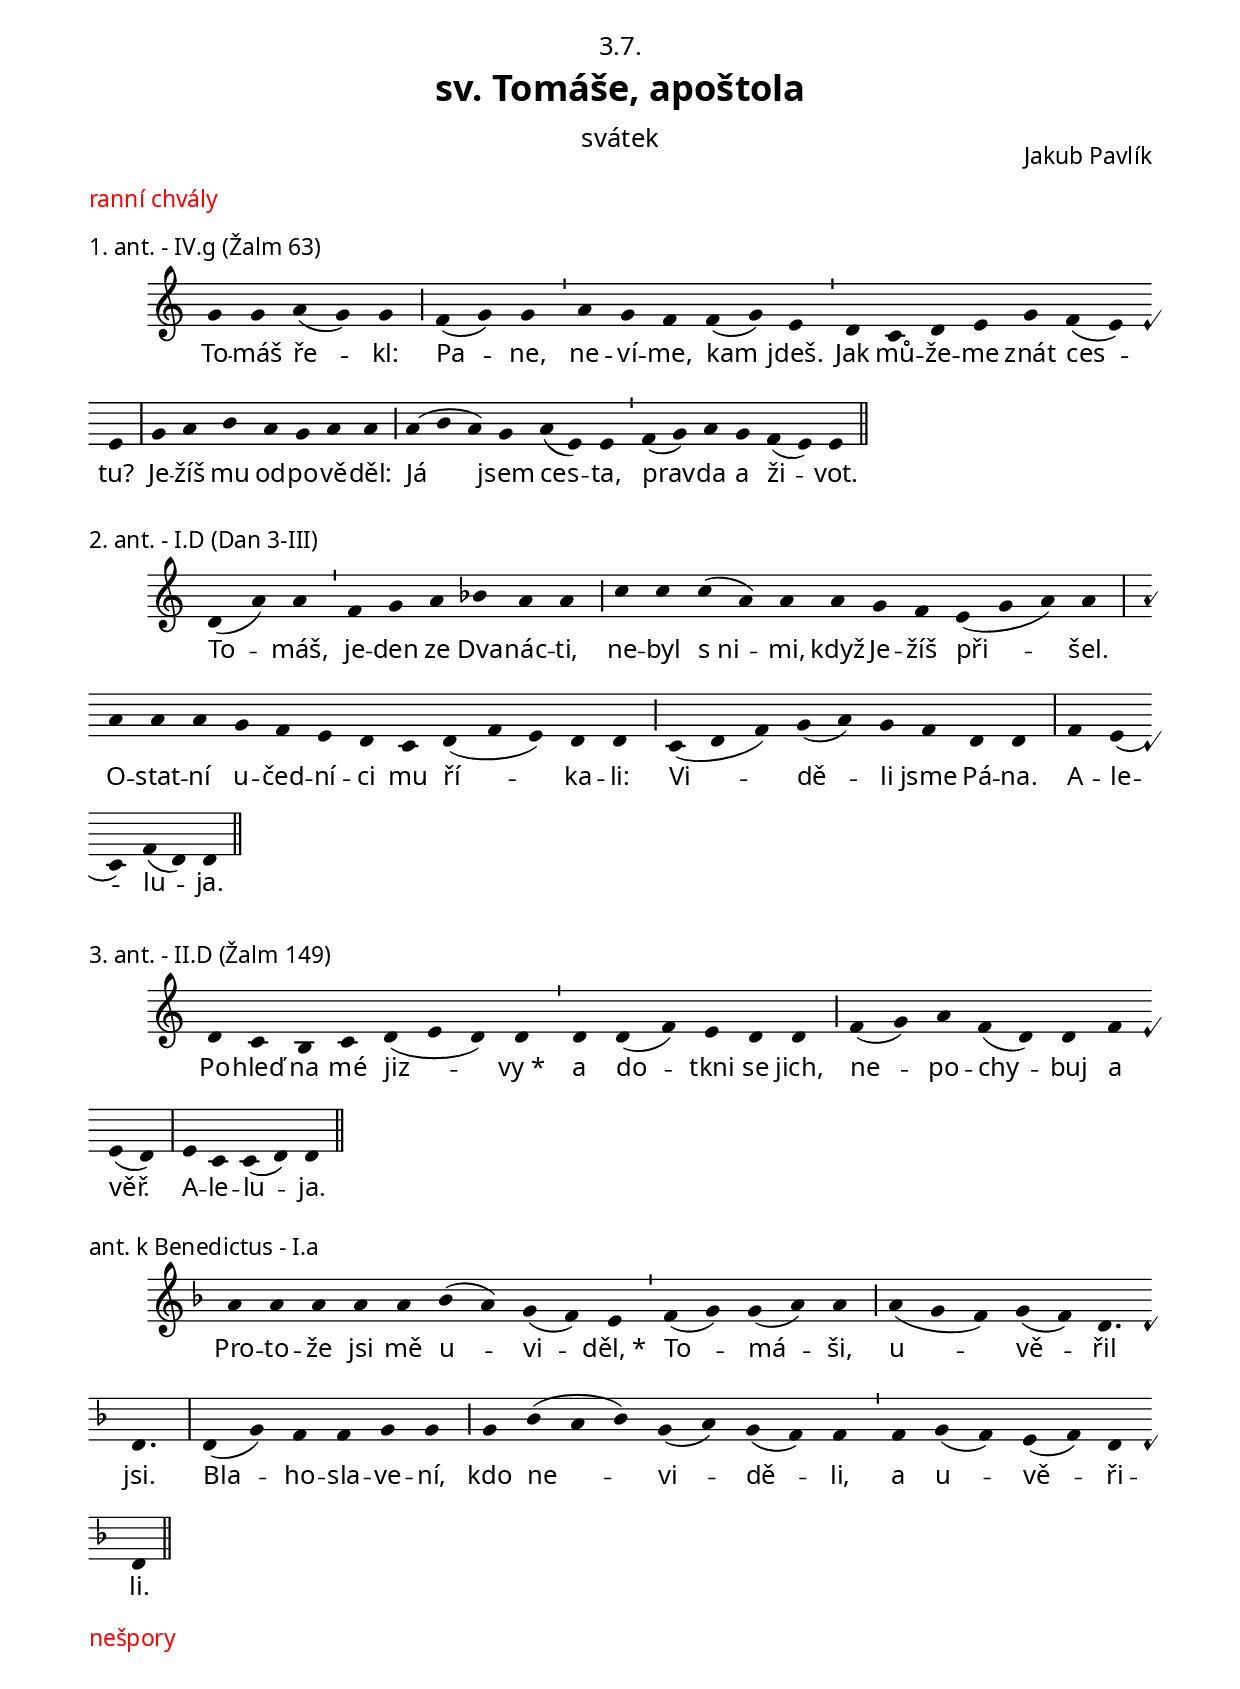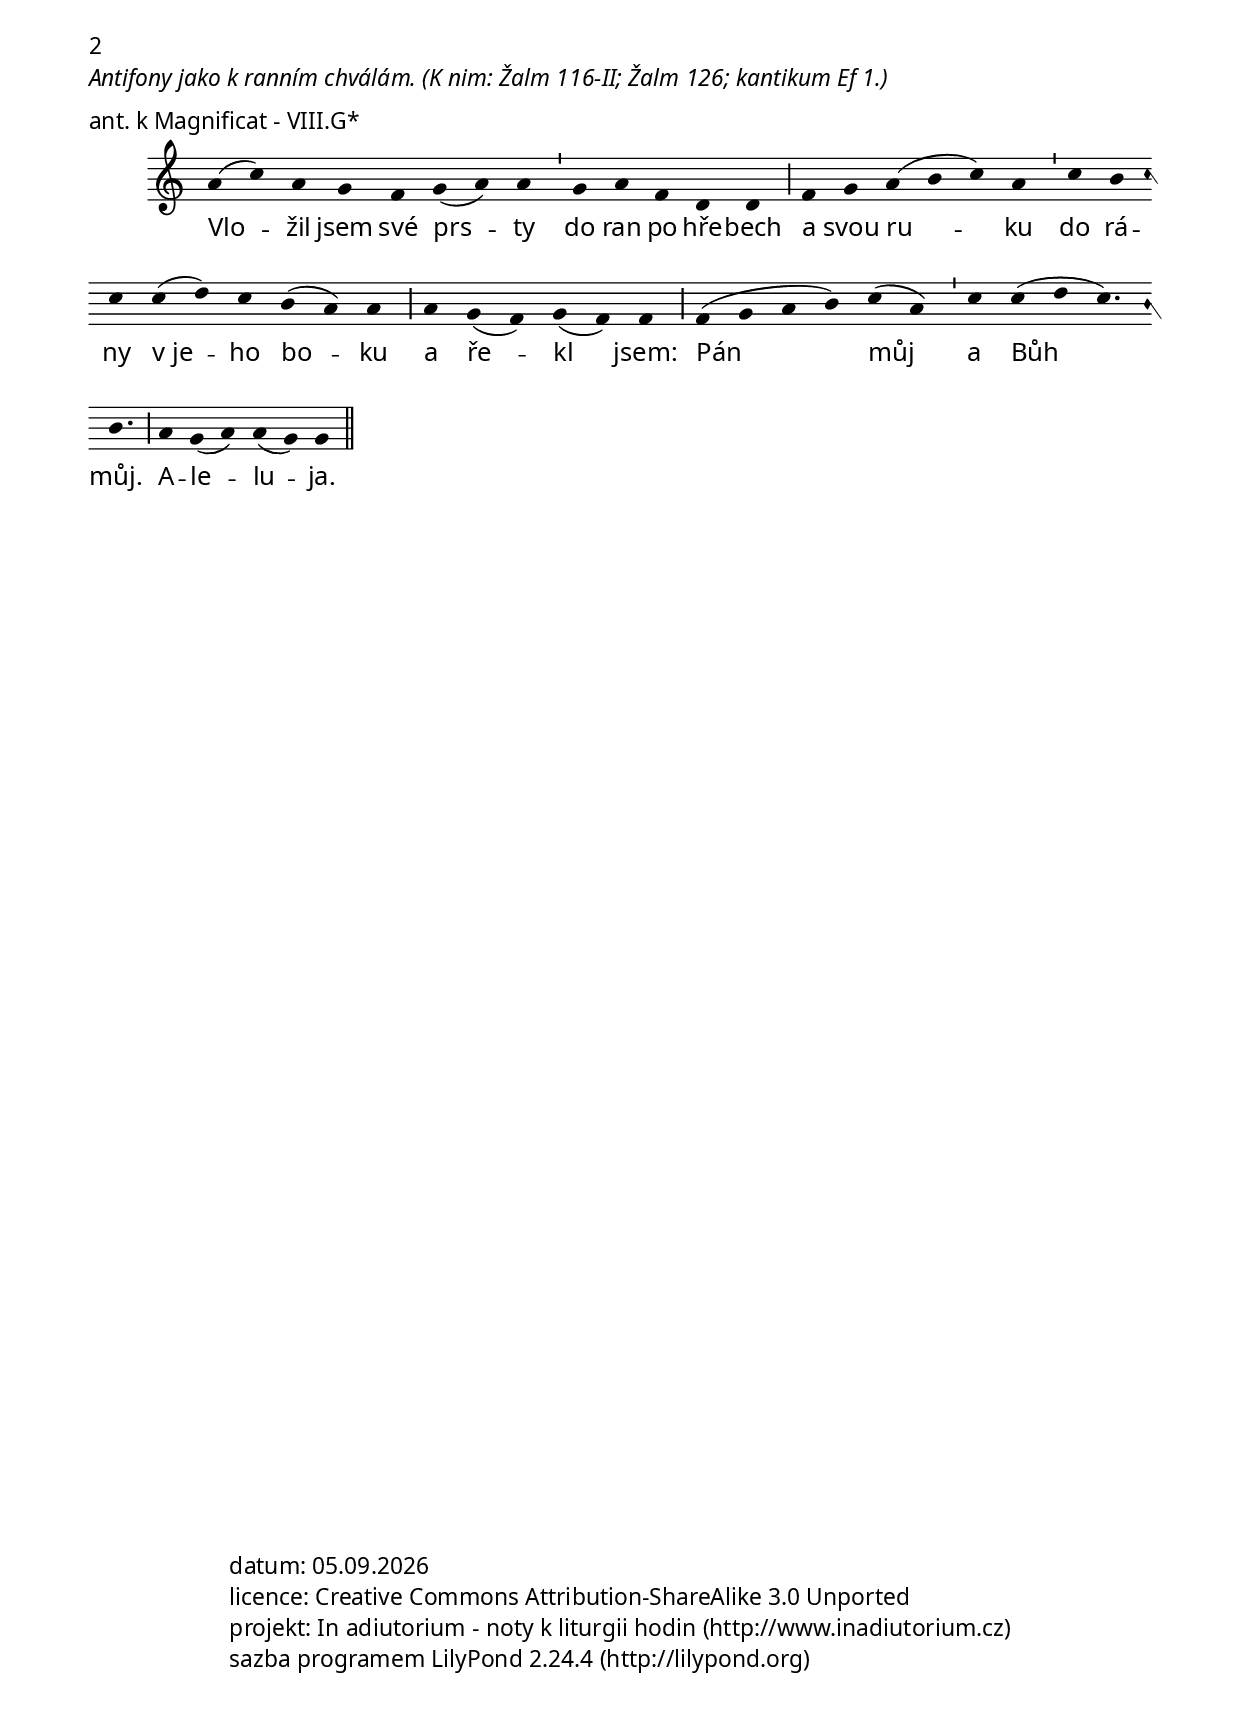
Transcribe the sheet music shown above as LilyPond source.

\version "2.15.37"

\include "../spolecne.ly"

\header {
  title = \markup\titleSvatek
            "sv. Tomáše, apoštola"
            svátek
            3.7.
  composer = "Jakub Pavlík"
}

\markup {\nadpisHodinka {"ranní chvály"}}

\score {
  \relative c'' {
    \choralniRezim
    g4 g a( g) g \barMaior
    f4( g) g \barMin a g f f( g) e \barMin
    d c d e g f( e) e \barMax

    g a b a g a a \barMaior
    a( b a) g a( e) e \barMin f( g) a g f( e) e \barFinalis
  }
  \addlyrics {
    To -- máš ře -- kl:
    Pa -- ne, ne -- ví -- me, kam jdeš.
    Jak mů -- že -- me znát ces -- tu?

    Je -- žíš mu od -- po -- vě -- děl:
    Já jsem ces -- ta, prav -- da a ži -- vot.
  }
  \header {
    quid = "1. ant."
    modus = "IV"
    differentia = "g"
    psalmus = "Žalm 63"
    id = ""
    piece = \markup {\sestavTitulek}
  }
}

\score {
  \relative c' {
    \choralniRezim
    d4( a') a \barMin f g a bes a a \barMaior
    c c c( a) a a g f e( g a) a \barMax
    a a a g f e d c d( f e) d d \barMaior
    c( d f) g( a) g f d d \barMax
    f e( c) f( d) d \barFinalis
  }
  \addlyrics {
    To -- máš, je -- den ze Dva -- nác -- ti,
    ne -- byl s_ni -- mi, když Je -- žíš při -- šel.
    O -- stat -- ní u -- čed -- ní -- ci mu ří -- ka -- li:
    Vi -- dě -- li jsme Pá -- na.
    A -- le -- lu -- ja.
  }
  \header {
    quid = "2. ant."
    modus = "I"
    differentia = "D"
    psalmus = "Dan 3-III"
    id = ""
    piece = \markup {\sestavTitulek}
  }
}

\score {
  \relative c' {
    \choralniRezim
    d c b c d( e d) d \barMin
    d d( f) e d d \barMaior
    f( g) a f( d) d f e( d) \barMax
    e c c( d) d \barFinalis
  }
  \addlyrics {
    Po -- hleď na mé jiz -- vy_*
    a do -- tkni se jich,
    ne -- po -- chy -- buj a věř.
    A -- le -- lu -- ja.
  }
  \header {
    quid = "3. ant."
    modus = "II"
    differentia = "D"
    psalmus = "Žalm 149"
    id = ""
    fons = "Velikonoční oktáv, neděle v oktávu, k Benedictus"
    piece = \markup {\sestavTitulek}
  }
}

\score {
  \relative c'' {
    \choralniRezim
    \key f \major
    a4 a a a a bes( a) g( f) e \barMin
    f( g) g( a) a \barMaior
    a4( g f) g( f) d4. d \barMax
    d4( g) f f g g \barMaior
    g bes( a bes) g( a) g( f) f \barMin
    f g( f) e( f) d d \barFinalis
  }
  \addlyrics {
    Pro -- to -- že jsi mě u -- vi -- děl,_*
    To -- má -- ši,
    u -- vě -- řil jsi.
    Bla -- ho -- sla -- ve -- ní,
    kdo ne -- vi -- dě -- li, a u -- vě -- ři -- li.
    A -- le -- lu -- ja.
  }
  \header {
    quid = "ant. k Benedictus"
    modus = "I"
    differentia = "a"
    psalmus = ""
    id = "rch-aben"
    fons = "Velikonoční oktáv, neděle v oktávu, 2. nešp., k Magnificat"
    fial = "velikonoce_velikonocnioktav.ly#ne2-mag2"
    piece = \markup {\sestavTitulekBezZalmu}
  }
}

\markup {\nadpisHodinka {"nešpory"}}

\markup\italic{Antifony jako k ranním chválám.
(K nim: Žalm 116-II; Žalm 126; kantikum Ef 1.)}

\score {
  \relative c'' {
    \choralniRezim
    a4( c) a g f g( a) a \barMin g a f d d \barMaior
    f g a( b c) a \barMin c b c c( d) c b( a) a \barMaior
    a g( f) g( f) f \barMaior
    f( g a b) c( a) \barMin c c( d c4.) b \barMaior
    a4 g( a) a( g) g \barFinalis
  }
  \addlyrics {
    Vlo -- žil jsem své prs -- ty do ran po hře -- bech
    a svou ru -- ku do rá -- ny v_je -- ho bo -- ku
    a ře -- kl jsem:
    Pán můj a Bůh můj.
    A -- le -- lu -- ja.
  }
  \header {
    quid = "ant. k Magnificat"
    modus = "VIII"
    differentia = "G*"
    psalmus = ""
    id = ""
    piece = \markup {\sestavTitulekBezZalmu}
  }
}